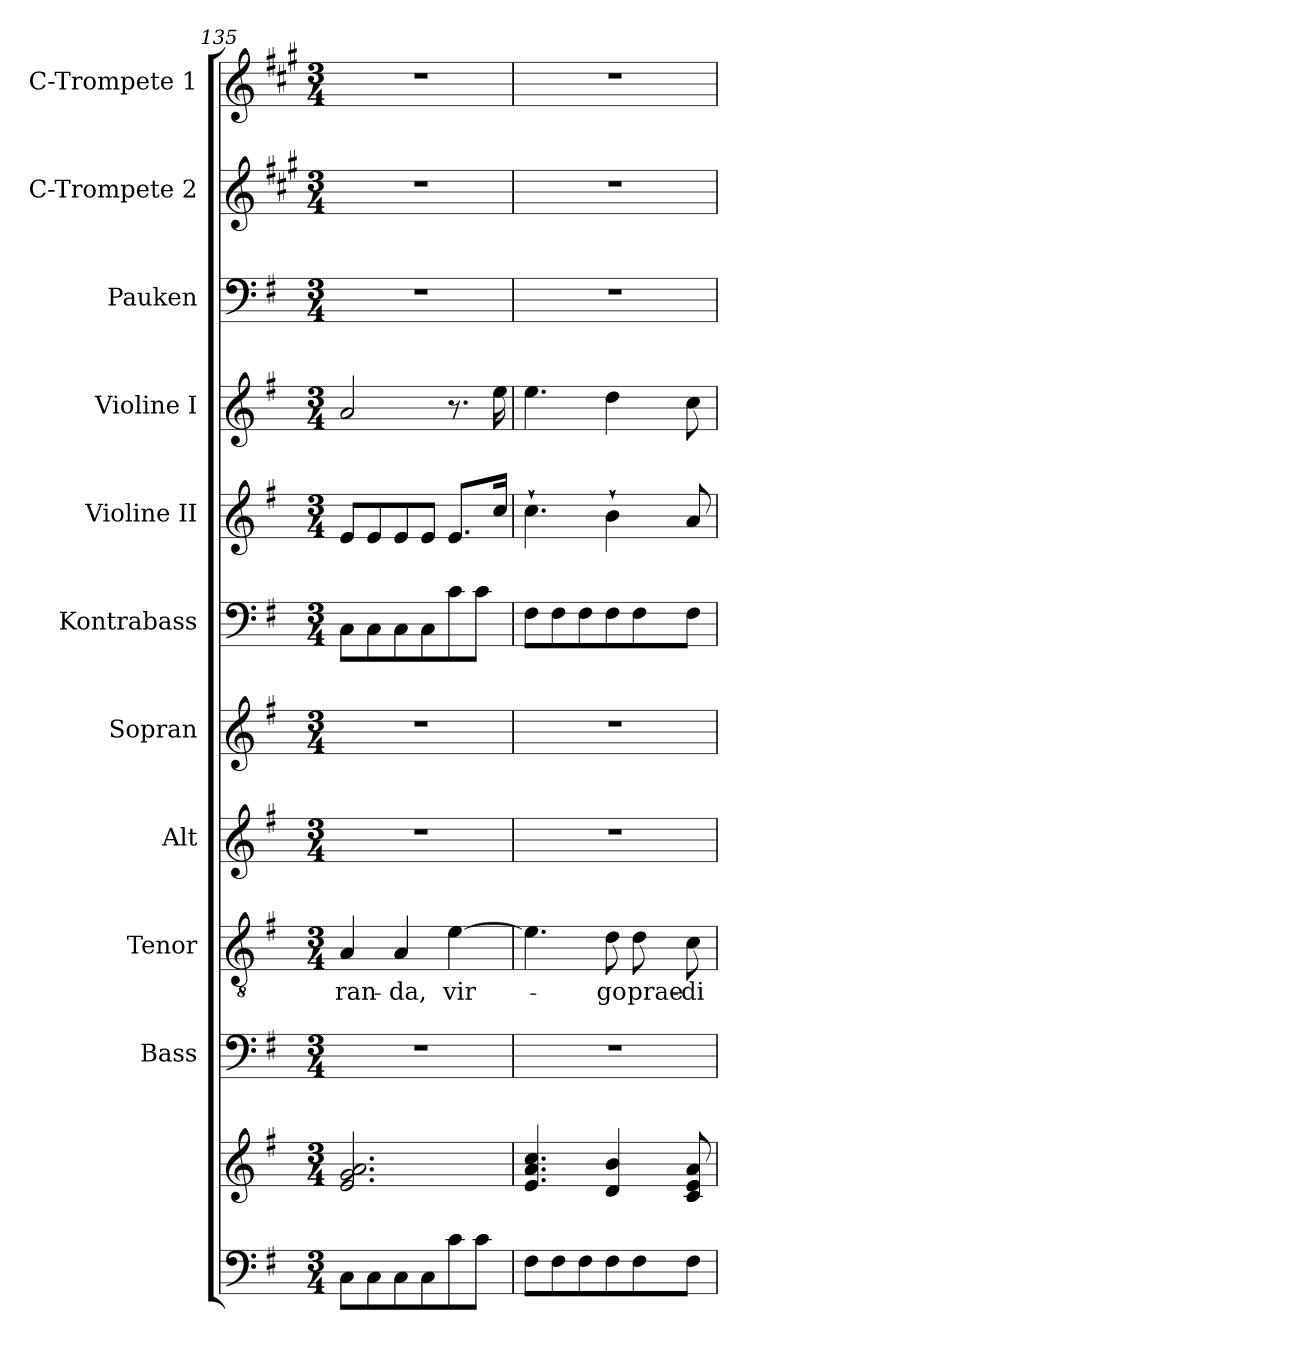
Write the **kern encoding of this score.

**kern	**kern	**kern	**kern	**text	**kern	**kern	**kern	**kern	**kern	**kern	**kern	**kern
*part11	*part11	*part10	*part9	*part9	*part8	*part7	*part6	*part5	*part4	*part3	*part2	*part1
*staff12	*staff11	*staff10	*staff9	*staff9	*staff8	*staff7	*staff6	*staff5	*staff4	*staff3	*staff2	*staff1
*	*	*I"Bass	*I"Tenor	*	*I"Alt	*I"Sopran	*I"Kontrabass	*I"Violine II	*I"Violine I	*I"Pauken	*I"C-Trompete 2	*I"C-Trompete 1
*	*	*I'B.	*I'T.	*	*I'A.	*I'S.	*I'Kb.	*I'Vl. II	*I'Vl. I	*I'Pk.	*I'C Trp. 2	*I'C Trp. 1
*clefF4	*clefG2	*clefF4	*clefGv2	*	*clefG2	*clefG2	*clefF4	*clefG2	*clefG2	*clefF4	*clefG2	*clefG2
*	*	*	*	*	*	*	*ITrd7c12	*	*	*	*ITrd1c2	*ITrd1c2
*k[f#]	*k[f#]	*k[f#]	*k[f#]	*	*k[f#]	*k[f#]	*k[f#]	*k[f#]	*k[f#]	*k[f#]	*k[f#]	*k[f#]
*G:	*G:	*G:	*G:	*	*G:	*G:	*G:	*G:	*G:	*G:	*G:	*G:
*M3/4	*M3/4	*M3/4	*M3/4	*	*M3/4	*M3/4	*M3/4	*M3/4	*M3/4	*M3/4	*M3/4	*M3/4
=135	=135	=135	=135	=135	=135	=135	=135	=135	=135	=135	=135	=135
!	!	!	!	!LO:LY:b	!	!	!	!	!	!	!	!
8C\L	2.e/ 2.g/ 2.a/	2.r	4A/	-ran-	2.r	2.r	8CC\L	8e/L	2a/	2.r	2.r	2.r
8C\	.	.	.	.	.	.	8CC\	8e/	.	.	.	.
!	!	!	!	!LO:LY:b	!	!	!	!	!	!	!	!
8C\	.	.	4A/	-da,	.	.	8CC\	8e/	.	.	.	.
8C\	.	.	.	.	.	.	8CC\	8e/J	.	.	.	.
!	!	!	!	!LO:LY:b	!	!	!	!	!	!	!	!
8c\	.	.	[4e\	vir-	.	.	8C\	8.e/L	8.r	.	.	.
8c\J	.	.	.	.	.	.	8C\J	.	.	.	.	.
.	.	.	.	.	.	.	.	16cc/Jk	16ee\	.	.	.
=136	=136	=136	=136	=136	=136	=136	=136	=136	=136	=136	=136	=136
8F#\L	4.e/ 4.a/ 4.cc/	2.r	4.e\]	.	2.r	2.r	8FF#\L	4.cc`>\	4.ee\	2.r	2.r	2.r
8F#\	.	.	.	.	.	.	8FF#\	.	.	.	.	.
8F#\	.	.	.	.	.	.	8FF#\	.	.	.	.	.
!	!	!	!	!LO:LY:b	!	!	!	!	!	!	!	!
8F#\	4d/ 4b/	.	8d\	-go	.	.	8FF#\	4b`>\	4dd\	.	.	.
!	!	!	!	!LO:LY:b	!	!	!	!	!	!	!	!
8F#\	.	.	8d\	prae-	.	.	8FF#\	.	.	.	.	.
!	!	!	!	!LO:LY:b	!	!	!	!	!	!	!	!
8F#\J	8c/ 8e/ 8a/	.	8c\	-di-	.	.	8FF#\J	8a/	8cc\	.	.	.
=	=	=	=	=	=	=	=	=	=	=	=	=
*-	*-	*-	*-	*-	*-	*-	*-	*-	*-	*-	*-	*-
